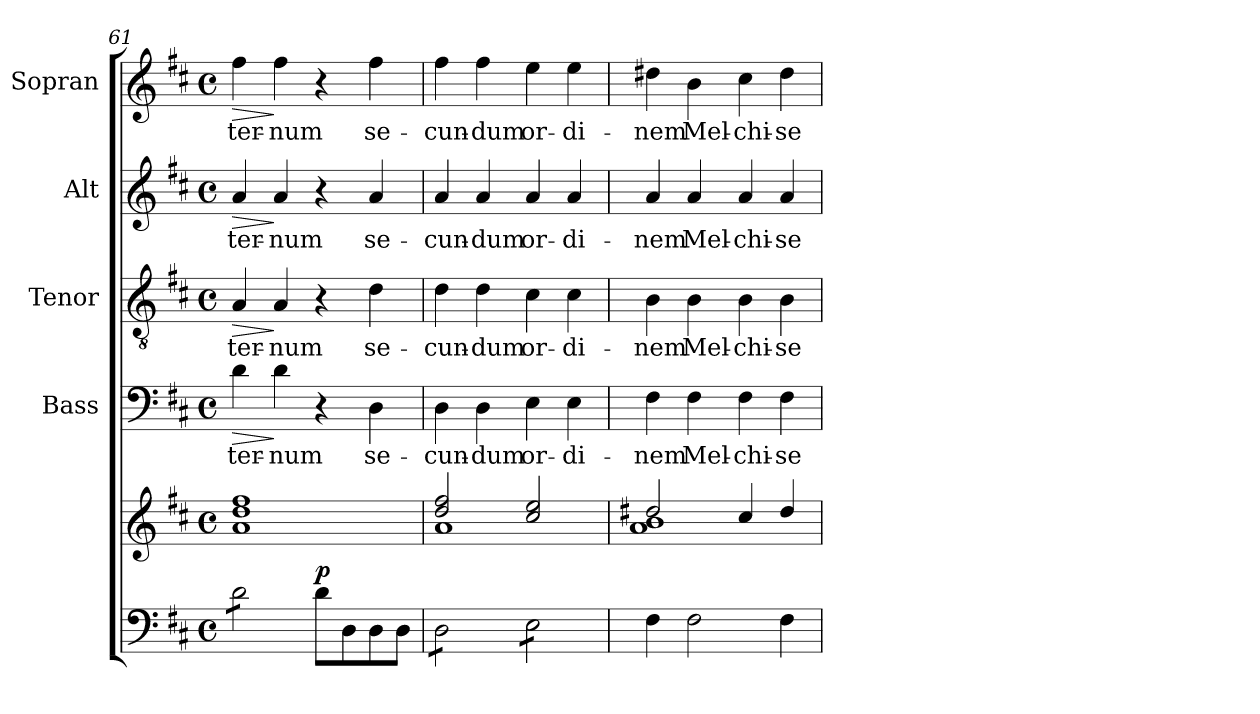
**kern	**kern	**dynam	**kern	**text	**dynam	**kern	**text	**dynam	**kern	**text	**dynam	**kern	**text	**dynam
*part5	*part5	*part5	*part4	*part4	*part4	*part3	*part3	*part3	*part2	*part2	*part2	*part1	*part1	*part1
*staff6	*staff5	*staff5/6	*staff4	*staff4	*staff4	*staff3	*staff3	*staff3	*staff2	*staff2	*staff2	*staff1	*staff1	*staff1
*	*	*	*I"Bass	*	*	*I"Tenor	*	*	*I"Alt	*	*	*I"Sopran	*	*
*	*	*	*I'B.	*	*	*I'T.	*	*	*I'A.	*	*	*I'S.	*	*
*clefF4	*clefG2	*	*clefF4	*	*	*clefGv2	*	*	*clefG2	*	*	*clefG2	*	*
*k[f#c#]	*k[f#c#]	*	*k[f#c#]	*	*	*k[f#c#]	*	*	*k[f#c#]	*	*	*k[f#c#]	*	*
*D:	*D:	*	*D:	*	*	*D:	*	*	*D:	*	*	*D:	*	*
*M4/4	*M4/4	*	*M4/4	*	*	*M4/4	*	*	*M4/4	*	*	*M4/4	*	*
*met(c)	*met(c)	*	*met(c)	*	*	*met(c)	*	*	*met(c)	*	*	*met(c)	*	*
=61	=61	=61	=61	=61	=61	=61	=61	=61	=61	=61	=61	=61	=61	=61
!	!	!	!	!LO:LY:b	!LO:HP:b	!	!LO:LY:b	!LO:HP:b	!	!LO:LY:b	!LO:HP:b	!	!LO:LY:b	!LO:HP:b
*tremolo	*	*	*	*	*	*	*	*	*	*	*	*	*	*
8d\L	1a 1dd 1ff#	.	4d\	-ter-	>	4A/	-ter-	>	4a/	-ter-	>	4ff#\	-ter-	>
8d\	.	.	.	.	.	.	.	.	.	.	.	.	.	.
!	!	!	!	!LO:LY:b	!	!	!LO:LY:b	!	!	!LO:LY:b	!	!	!LO:LY:b	!
8d\	.	.	4d\	-num	]	4A/	-num	]	4a/	-num	]	4ff#\	-num	]
8d\J	.	.	.	.	.	.	.	.	.	.	.	.	.	.
*Xtremolo	*	*	*	*	*	*	*	*	*	*	*	*	*	*
!	!	!LO:DY:a=2	!	!	!	!	!	!	!	!	!	!	!	!
8d\L	.	p	4r	.	.	4r	.	.	4r	.	.	4r	.	.
8D\	.	.	.	.	.	.	.	.	.	.	.	.	.	.
!	!	!	!	!LO:LY:b	!	!	!LO:LY:b	!	!	!LO:LY:b	!	!	!LO:LY:b	!
8D\	.	.	4D\	se-	.	4d\	se-	.	4a/	se-	.	4ff#\	se-	.
8D\J	.	.	.	.	.	.	.	.	.	.	.	.	.	.
=62	=62	=62	=62	=62	=62	=62	=62	=62	=62	=62	=62	=62	=62	=62
*	*^	*	*	*	*	*	*	*	*	*	*	*	*	*
!	!	!	!	!	!LO:LY:b	!	!	!LO:LY:b	!	!	!LO:LY:b	!	!	!LO:LY:b	!
*tremolo	*	*	*	*	*	*	*	*	*	*	*	*	*	*	*
8D\L	2dd/ 2ff#/	1a	.	4D\	-cun-	.	4d\	-cun-	.	4a/	-cun-	.	4ff#\	-cun-	.
8D\	.	.	.	.	.	.	.	.	.	.	.	.	.	.	.
!	!	!	!	!	!LO:LY:b	!	!	!LO:LY:b	!	!	!LO:LY:b	!	!	!LO:LY:b	!
8D\	.	.	.	4D\	-dum	.	4d\	-dum	.	4a/	-dum	.	4ff#\	-dum	.
8D\J	.	.	.	.	.	.	.	.	.	.	.	.	.	.	.
!	!	!	!	!	!LO:LY:b	!	!	!LO:LY:b	!	!	!LO:LY:b	!	!	!LO:LY:b	!
8E\L	2cc#/ 2ee/	.	.	4E\	or-	.	4c#\	or-	.	4a/	or-	.	4ee\	or-	.
8E\	.	.	.	.	.	.	.	.	.	.	.	.	.	.	.
!	!	!	!	!	!LO:LY:b	!	!	!LO:LY:b	!	!	!LO:LY:b	!	!	!LO:LY:b	!
8E\	.	.	.	4E\	-di-	.	4c#\	-di-	.	4a/	-di-	.	4ee\	-di-	.
8E\J	.	.	.	.	.	.	.	.	.	.	.	.	.	.	.
*Xtremolo	*	*	*	*	*	*	*	*	*	*	*	*	*	*	*
=63	=63	=63	=63	=63	=63	=63	=63	=63	=63	=63	=63	=63	=63	=63	=63
!	!	!	!	!	!LO:LY:b	!	!	!LO:LY:b	!	!	!LO:LY:b	!	!	!LO:LY:b	!
4F#\	2dd#X/	1a 1b	.	4F#\	-nem	.	4B\	-nem	.	4a/	-nem	.	4dd#X\	-nem	.
!	!	!	!	!	!LO:LY:b	!	!	!LO:LY:b	!	!	!LO:LY:b	!	!	!LO:LY:b	!
2F#\	.	.	.	4F#\	Mel-	.	4B\	Mel-	.	4a/	Mel-	.	4b\	Mel-	.
!	!	!	!	!	!LO:LY:b	!	!	!LO:LY:b	!	!	!LO:LY:b	!	!	!LO:LY:b	!
.	4cc#/	.	.	4F#\	-chi-	.	4B\	-chi-	.	4a/	-chi-	.	4cc#\	-chi-	.
!	!	!	!	!	!LO:LY:b	!	!	!LO:LY:b	!	!	!LO:LY:b	!	!	!LO:LY:b	!
4F#\	4dd#/	.	.	4F#\	-se-	.	4B\	-se-	.	4a/	-se-	.	4dd#\	-se-	.
*	*v	*v	*	*	*	*	*	*	*	*	*	*	*	*	*
=	=	=	=	=	=	=	=	=	=	=	=	=	=	=
*-	*-	*-	*-	*-	*-	*-	*-	*-	*-	*-	*-	*-	*-	*-
